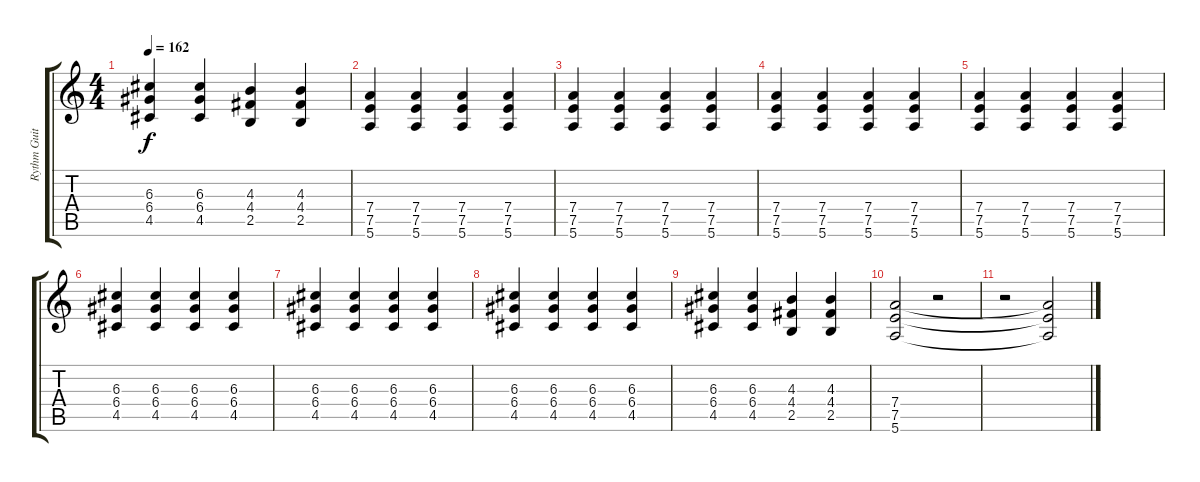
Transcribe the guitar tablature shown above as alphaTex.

\track ("Rythm Guitar" "Rythm Guit") {instrument distortionguitar}
\staff {score tabs}
\tuning (E4 B3 G3 D3 A2 E2) {hide}
\ts (4 4)
\tempo 162
\clef g2
\ks c
(6.3 6.4 4.5).4{dy f} (6.3 6.4 4.5).4 (4.3 4.4 2.5).4 (4.3 4.4 2.5).4 |
(7.4 7.5 5.6).4 (7.4 7.5 5.6).4 (7.4 7.5 5.6).4 (7.4 7.5 5.6).4 |
(7.4 7.5 5.6).4 (7.4 7.5 5.6).4 (7.4 7.5 5.6).4 (7.4 7.5 5.6).4 |
(7.4 7.5 5.6).4 (7.4 7.5 5.6).4 (7.4 7.5 5.6).4 (7.4 7.5 5.6).4 |
(7.4 7.5 5.6).4 (7.4 7.5 5.6).4 (7.4 7.5 5.6).4 (7.4 7.5 5.6).4 |
(6.3 6.4 4.5).4 (6.3 6.4 4.5).4 (6.3 6.4 4.5).4 (6.3 6.4 4.5).4 |
(6.3 6.4 4.5).4 (6.3 6.4 4.5).4 (6.3 6.4 4.5).4 (6.3 6.4 4.5).4 |
(6.3 6.4 4.5).4 (6.3 6.4 4.5).4 (6.3 6.4 4.5).4 (6.3 6.4 4.5).4 |
(6.3 6.4 4.5).4 (6.3 6.4 4.5).4 (4.3 4.4 2.5).4 (4.3 4.4 2.5).4 |
(7.4 7.5 5.6).2 r.2 |
r.2 (7.4{t} 7.5{t} 5.6{t}).2
